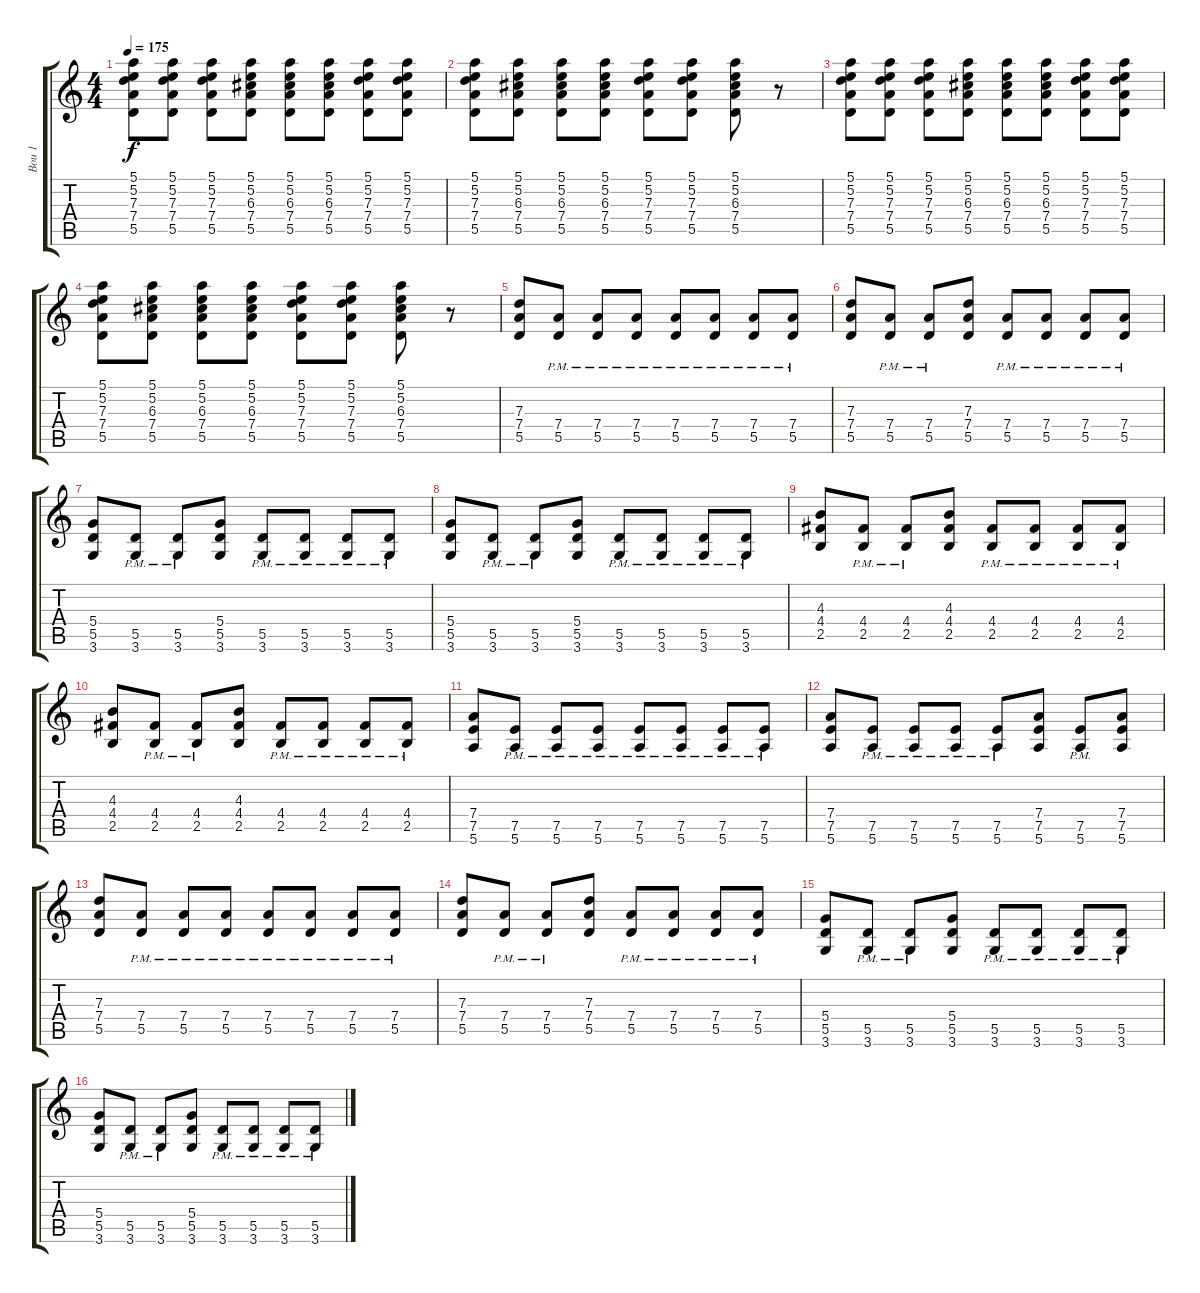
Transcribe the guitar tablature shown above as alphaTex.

\track ("Bou 1" "Bou 1") {instrument distortionguitar}
\staff {score tabs}
\tuning (E4 B3 G3 D3 A2 E2) {hide}
\ts (4 4)
\tempo 175
\clef g2
\ks c
(5.1 5.2 7.3 7.4 5.5).8{dy f} (5.1 5.2 7.3 7.4 5.5).8 (5.1 5.2 7.3 7.4 5.5).8 (5.1 5.2 6.3 7.4 5.5).8 (5.1 5.2 6.3 7.4 5.5).8 (5.1 5.2 6.3 7.4 5.5).8 (5.1 5.2 7.3 7.4 5.5).8 (5.1 5.2 7.3 7.4 5.5).8 |
(5.1 5.2 7.3 7.4 5.5).8 (5.1 5.2 6.3 7.4 5.5).8 (5.1 5.2 6.3 7.4 5.5).8 (5.1 5.2 6.3 7.4 5.5).8 (5.1 5.2 7.3 7.4 5.5).8 (5.1 5.2 7.3 7.4 5.5).8 (5.1 5.2 6.3 7.4 5.5).8 r.8 |
(5.1 5.2 7.3 7.4 5.5).8 (5.1 5.2 7.3 7.4 5.5).8 (5.1 5.2 7.3 7.4 5.5).8 (5.1 5.2 6.3 7.4 5.5).8 (5.1 5.2 6.3 7.4 5.5).8 (5.1 5.2 6.3 7.4 5.5).8 (5.1 5.2 7.3 7.4 5.5).8 (5.1 5.2 7.3 7.4 5.5).8 |
(5.1 5.2 7.3 7.4 5.5).8 (5.1 5.2 6.3 7.4 5.5).8 (5.1 5.2 6.3 7.4 5.5).8 (5.1 5.2 6.3 7.4 5.5).8 (5.1 5.2 7.3 7.4 5.5).8 (5.1 5.2 7.3 7.4 5.5).8 (5.1 5.2 6.3 7.4 5.5).8 r.8 |
(7.3 7.4 5.5).8{volume 13} (7.4{pm} 5.5{pm}).8 (7.4{pm} 5.5{pm}).8 (7.4{pm} 5.5{pm}).8 (7.4{pm} 5.5{pm}).8 (7.4{pm} 5.5{pm}).8 (7.4{pm} 5.5{pm}).8 (7.4{pm} 5.5{pm}).8 |
(7.3 7.4 5.5).8 (7.4{pm} 5.5{pm}).8 (7.4{pm} 5.5{pm}).8 (7.3 7.4 5.5).8 (7.4{pm} 5.5{pm}).8 (7.4{pm} 5.5{pm}).8 (7.4{pm} 5.5{pm}).8 (7.4{pm} 5.5{pm}).8 |
(5.4 5.5 3.6).8 (5.5{pm} 3.6{pm}).8 (5.5{pm} 3.6{pm}).8 (5.4 5.5 3.6).8 (5.5{pm} 3.6{pm}).8 (5.5{pm} 3.6{pm}).8 (5.5{pm} 3.6{pm}).8 (5.5{pm} 3.6{pm}).8 |
(5.4 5.5 3.6).8 (5.5{pm} 3.6{pm}).8 (5.5{pm} 3.6{pm}).8 (5.4 5.5 3.6).8 (5.5{pm} 3.6{pm}).8 (5.5{pm} 3.6{pm}).8 (5.5{pm} 3.6{pm}).8 (5.5{pm} 3.6{pm}).8 |
(4.3 4.4 2.5).8 (4.4{pm} 2.5{pm}).8 (4.4{pm} 2.5{pm}).8 (4.3 4.4 2.5).8 (4.4{pm} 2.5{pm}).8 (4.4{pm} 2.5{pm}).8 (4.4{pm} 2.5{pm}).8 (4.4{pm} 2.5{pm}).8 |
(4.3 4.4 2.5).8 (4.4{pm} 2.5{pm}).8 (4.4{pm} 2.5{pm}).8 (4.3 4.4 2.5).8 (4.4{pm} 2.5{pm}).8 (4.4{pm} 2.5{pm}).8 (4.4{pm} 2.5{pm}).8 (4.4{pm} 2.5{pm}).8 |
(7.4 7.5 5.6).8 (7.5{pm} 5.6{pm}).8 (7.5{pm} 5.6{pm}).8 (7.5{pm} 5.6{pm}).8 (7.5{pm} 5.6{pm}).8 (7.5{pm} 5.6{pm}).8 (7.5{pm} 5.6{pm}).8 (7.5{pm} 5.6{pm}).8 |
(7.4 7.5 5.6).8 (7.5{pm} 5.6{pm}).8 (7.5{pm} 5.6{pm}).8 (7.5{pm} 5.6{pm}).8 (7.5{pm} 5.6{pm}).8 (7.4 7.5 5.6).8 (7.5{pm} 5.6{pm}).8 (7.4 7.5 5.6).8 |
(7.3 7.4 5.5).8 (7.4{pm} 5.5{pm}).8 (7.4{pm} 5.5{pm}).8 (7.4{pm} 5.5{pm}).8 (7.4{pm} 5.5{pm}).8 (7.4{pm} 5.5{pm}).8 (7.4{pm} 5.5{pm}).8 (7.4{pm} 5.5{pm}).8 |
(7.3 7.4 5.5).8 (7.4{pm} 5.5{pm}).8 (7.4{pm} 5.5{pm}).8 (7.3 7.4 5.5).8 (7.4{pm} 5.5{pm}).8 (7.4{pm} 5.5{pm}).8 (7.4{pm} 5.5{pm}).8 (7.4{pm} 5.5{pm}).8 |
(5.4 5.5 3.6).8 (5.5{pm} 3.6{pm}).8 (5.5{pm} 3.6{pm}).8 (5.4 5.5 3.6).8 (5.5{pm} 3.6{pm}).8 (5.5{pm} 3.6{pm}).8 (5.5{pm} 3.6{pm}).8 (5.5{pm} 3.6{pm}).8 |
(5.4 5.5 3.6).8 (5.5{pm} 3.6{pm}).8 (5.5{pm} 3.6{pm}).8 (5.4 5.5 3.6).8 (5.5{pm} 3.6{pm}).8 (5.5{pm} 3.6{pm}).8 (5.5{pm} 3.6{pm}).8 (5.5{pm} 3.6{pm}).8
